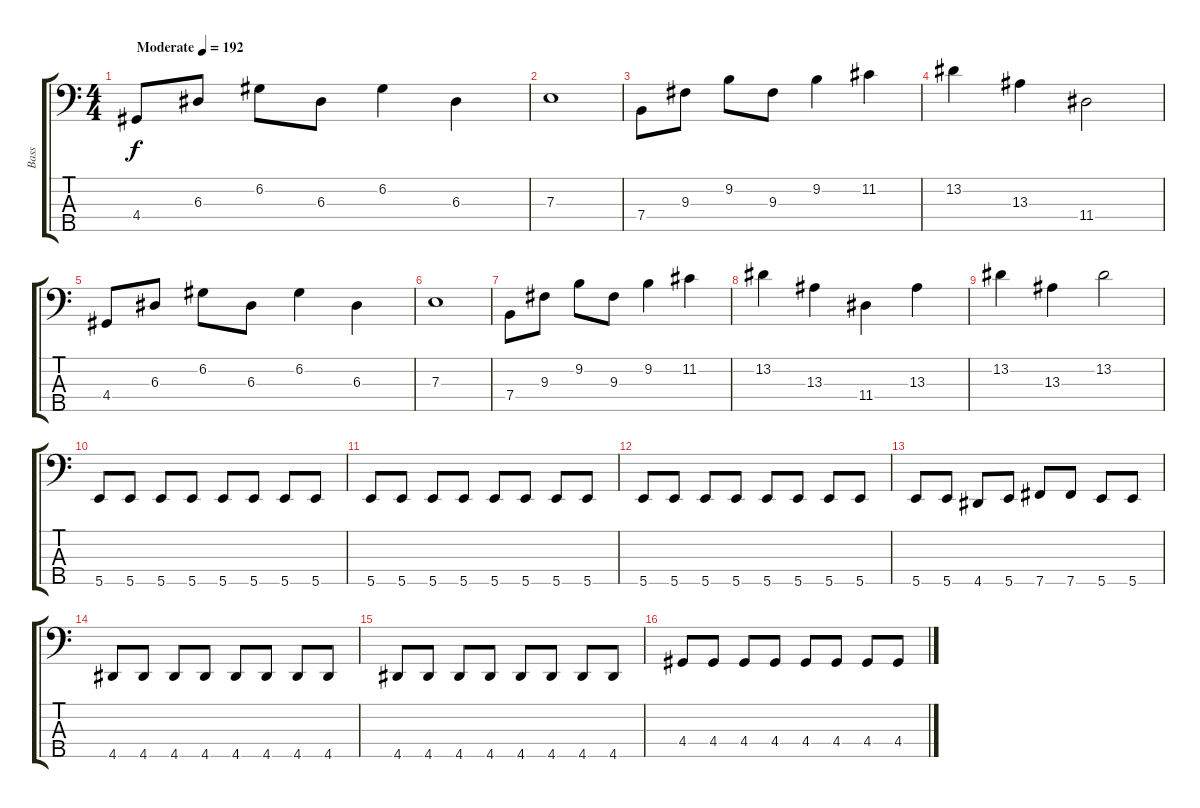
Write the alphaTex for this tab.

\track ("Bass" "Bass") {instrument electricbassfinger}
\staff {score tabs}
\tuning (G2 D2 A1 E1 B0) {hide}
\ts (4 4)
\tempo (192 "Moderate")
\clef f4
\ks c
4.4.8{dy f instrument electricbassfinger} 6.3.8 6.2.8 6.3.8 6.2.4 6.3.4 |
7.3.1 |
7.4.8 9.3.8 9.2.8 9.3.8 9.2.4 11.2.4 |
13.2.4 13.3.4 11.4.2 |
4.4.8 6.3.8 6.2.8 6.3.8 6.2.4 6.3.4 |
7.3.1 |
7.4.8 9.3.8 9.2.8 9.3.8 9.2.4 11.2.4 |
13.2.4 13.3.4 11.4.4 13.3.4 |
13.2.4 13.3.4 13.2.2 |
5.5.8 5.5.8 5.5.8 5.5.8 5.5.8 5.5.8 5.5.8 5.5.8 |
5.5.8 5.5.8 5.5.8 5.5.8 5.5.8 5.5.8 5.5.8 5.5.8 |
5.5.8 5.5.8 5.5.8 5.5.8 5.5.8 5.5.8 5.5.8 5.5.8 |
5.5.8 5.5.8 4.5.8 5.5.8 7.5.8 7.5.8 5.5.8 5.5.8 |
4.5.8 4.5.8 4.5.8 4.5.8 4.5.8 4.5.8 4.5.8 4.5.8 |
4.5.8 4.5.8 4.5.8 4.5.8 4.5.8 4.5.8 4.5.8 4.5.8 |
4.4.8 4.4.8 4.4.8 4.4.8 4.4.8 4.4.8 4.4.8 4.4.8
